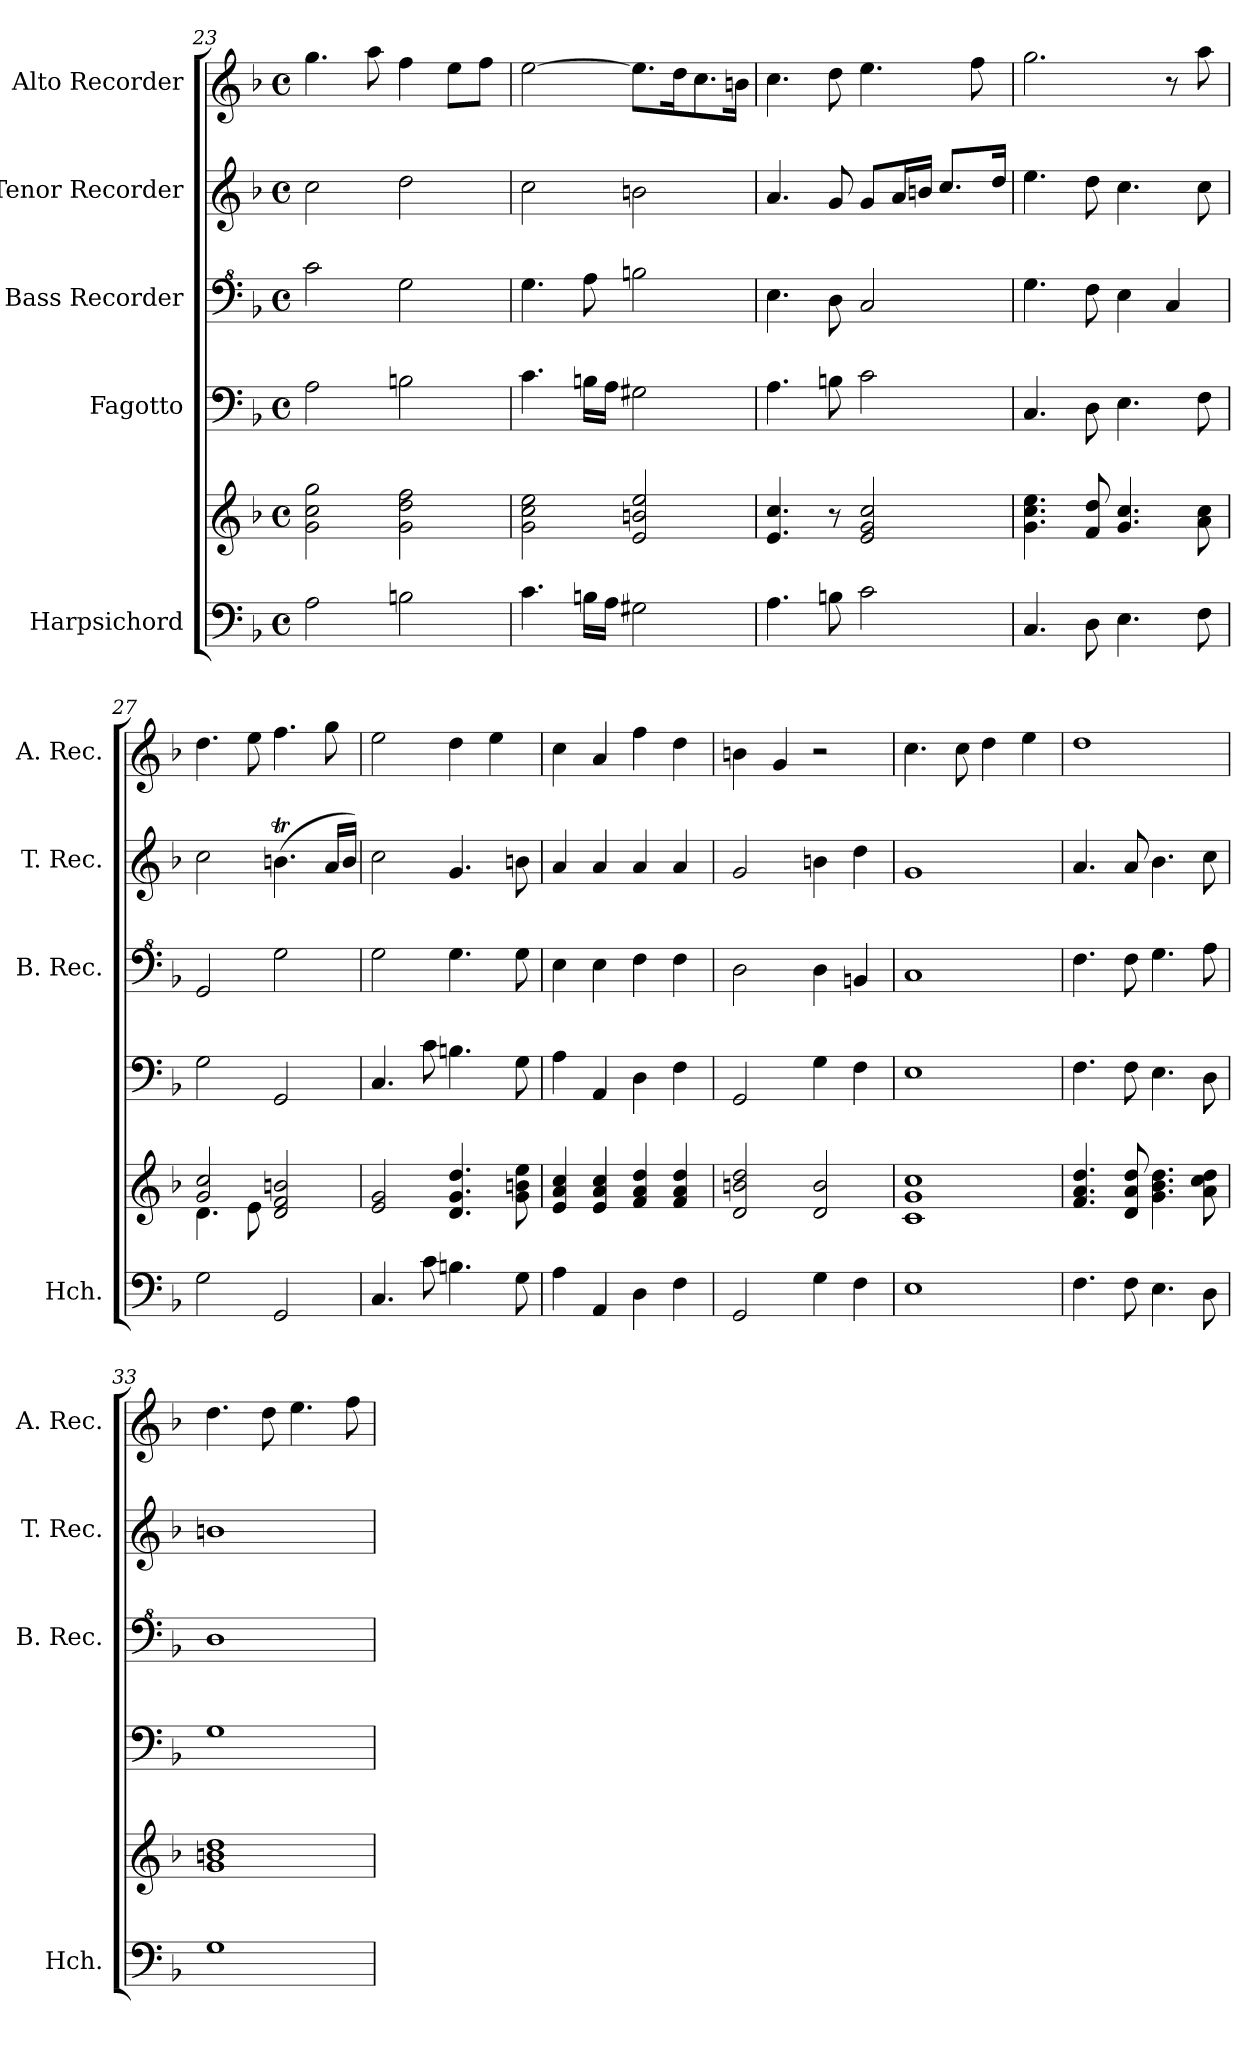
**kern	**kern	**kern	**kern	**kern	**kern
*part5	*part5	*part4	*part3	*part2	*part1
*staff6	*staff5	*staff4	*staff3	*staff2	*staff1
*I"Harpsichord	*	*I"Fagotto	*I"Bass Recorder	*I"Tenor Recorder	*I"Alto Recorder
*I'Hch.	*	*	*I'B. Rec.	*I'T. Rec.	*I'A. Rec.
*clefF4	*clefG2	*clefF4	*clefF^4	*clefG2	*clefG2
*k[b-]	*k[b-]	*k[b-]	*k[b-]	*k[b-]	*k[b-]
*M4/4	*M4/4	*M4/4	*M4/4	*M4/4	*M4/4
*met(c)	*met(c)	*met(c)	*met(c)	*met(c)	*met(c)
=23	=23	=23	=23	=23	=23
2A\	2g\ 2cc\ 2gg\	2A\	2cc\	2cc\	4.gg\
.	.	.	.	.	8aa\
2Bn\	2g\ 2dd\ 2ff\	2Bn\	2g\	2dd\	4ff\
.	.	.	.	.	8ee\L
.	.	.	.	.	8ff\J
=24	=24	=24	=24	=24	=24
4.c\	2g\ 2cc\ 2ee\	4.c\	4.g\	2cc\	[2ee\
16Bn\LL	.	16Bn\LL	8a\	.	.
16A\JJ	.	16A\JJ	.	.	.
2G#X\	2e/ 2bn/ 2ee/	2G#X\	2bn\	2bn\	8.ee\L]
.	.	.	.	.	16dd\K
.	.	.	.	.	8.cc\
.	.	.	.	.	16bn\Jk
=25	=25	=25	=25	=25	=25
4.A\	4.e/ 4.cc/	4.A\	4.e\	4.a/	4.cc\
8Bn\	8r	8Bn\	8d\	8g/	8dd\
2c\	2e/ 2g/ 2cc/	2c\	2c/	8g/L	4.ee\
.	.	.	.	16a/L	.
.	.	.	.	16bn/JJ	.
.	.	.	.	8.cc/L	.
.	.	.	.	.	8ff\
.	.	.	.	16dd/Jk	.
=26	=26	=26	=26	=26	=26
4.C/	4.g\ 4.cc\ 4.ee\	4.C/	4.g\	4.ee\	2.gg\
8D\	8f/ 8dd/	8D\	8f\	8dd\	.
4.E\	4.g/ 4.cc/	4.E\	4e\	4.cc\	.
.	.	.	4c/	.	8r
8F\	8a\ 8cc\	8F\	.	8cc\	8aa\
=27	=27	=27	=27	=27	=27
*	*^	*	*	*	*
2G\	2g/ 2cc/	4.d\	2G\	2G/	2cc\	4.dd\
.	.	8e\	.	.	.	8ee\
2GG/	2d/ 2f/ 2bn/	2ryy	2GG/	2g\	(4.bnt\	4.ff\
.	.	.	.	.	16a/LL	8gg\
.	.	.	.	.	16b/JJ)	.
*	*v	*v	*	*	*	*
!!LO:PB:g=z
=28	=28	=28	=28	=28	=28
4.C/	2e/ 2g/	4.C/	2g\	2cc\	2ee\
8c\	.	8c\	.	.	.
4.Bn\	4.d/ 4.g/ 4.dd/	4.Bn\	4.g\	4.g/	4dd\
.	.	.	.	.	4ee\
8G\	8g\ 8bn\ 8ee\	8G\	8g\	8bn\	.
=29	=29	=29	=29	=29	=29
4A\	4e/ 4a/ 4cc/	4A\	4e\	4a/	4cc\
4AA/	4e/ 4a/ 4cc/	4AA/	4e\	4a/	4a/
4D\	4f/ 4a/ 4dd/	4D\	4f\	4a/	4ff\
4F\	4f/ 4a/ 4dd/	4F\	4f\	4a/	4dd\
=30	=30	=30	=30	=30	=30
2GG/	2d/ 2bn/ 2dd/	2GG/	2d\	2g/	4bn\
.	.	.	.	.	4g/
4G\	2d/ 2b/	4G\	4d\	4bn\	2r
4F\	.	4F\	4Bn/	4dd\	.
=31	=31	=31	=31	=31	=31
1E	1c 1g 1cc	1E	1c	1g	4.cc\
.	.	.	.	.	8cc\
.	.	.	.	.	4dd\
.	.	.	.	.	4ee\
=32	=32	=32	=32	=32	=32
4.F\	4.f/ 4.a/ 4.dd/	4.F\	4.f\	4.a/	1dd
8F\	8d/ 8a/ 8dd/	8F\	8f\	8a/	.
4.E\	4.g\ 4.b-\ 4.dd\	4.E\	4.g\	4.b-\	.
8D\	8a\ 8cc\ 8dd\	8D\	8a\	8cc\	.
=33	=33	=33	=33	=33	=33
1G	1g 1bn 1dd	1G	1d	1bn	4.dd\
.	.	.	.	.	8dd\
.	.	.	.	.	4.ee\
.	.	.	.	.	8ff\
=	=	=	=	=	=
*-	*-	*-	*-	*-	*-
